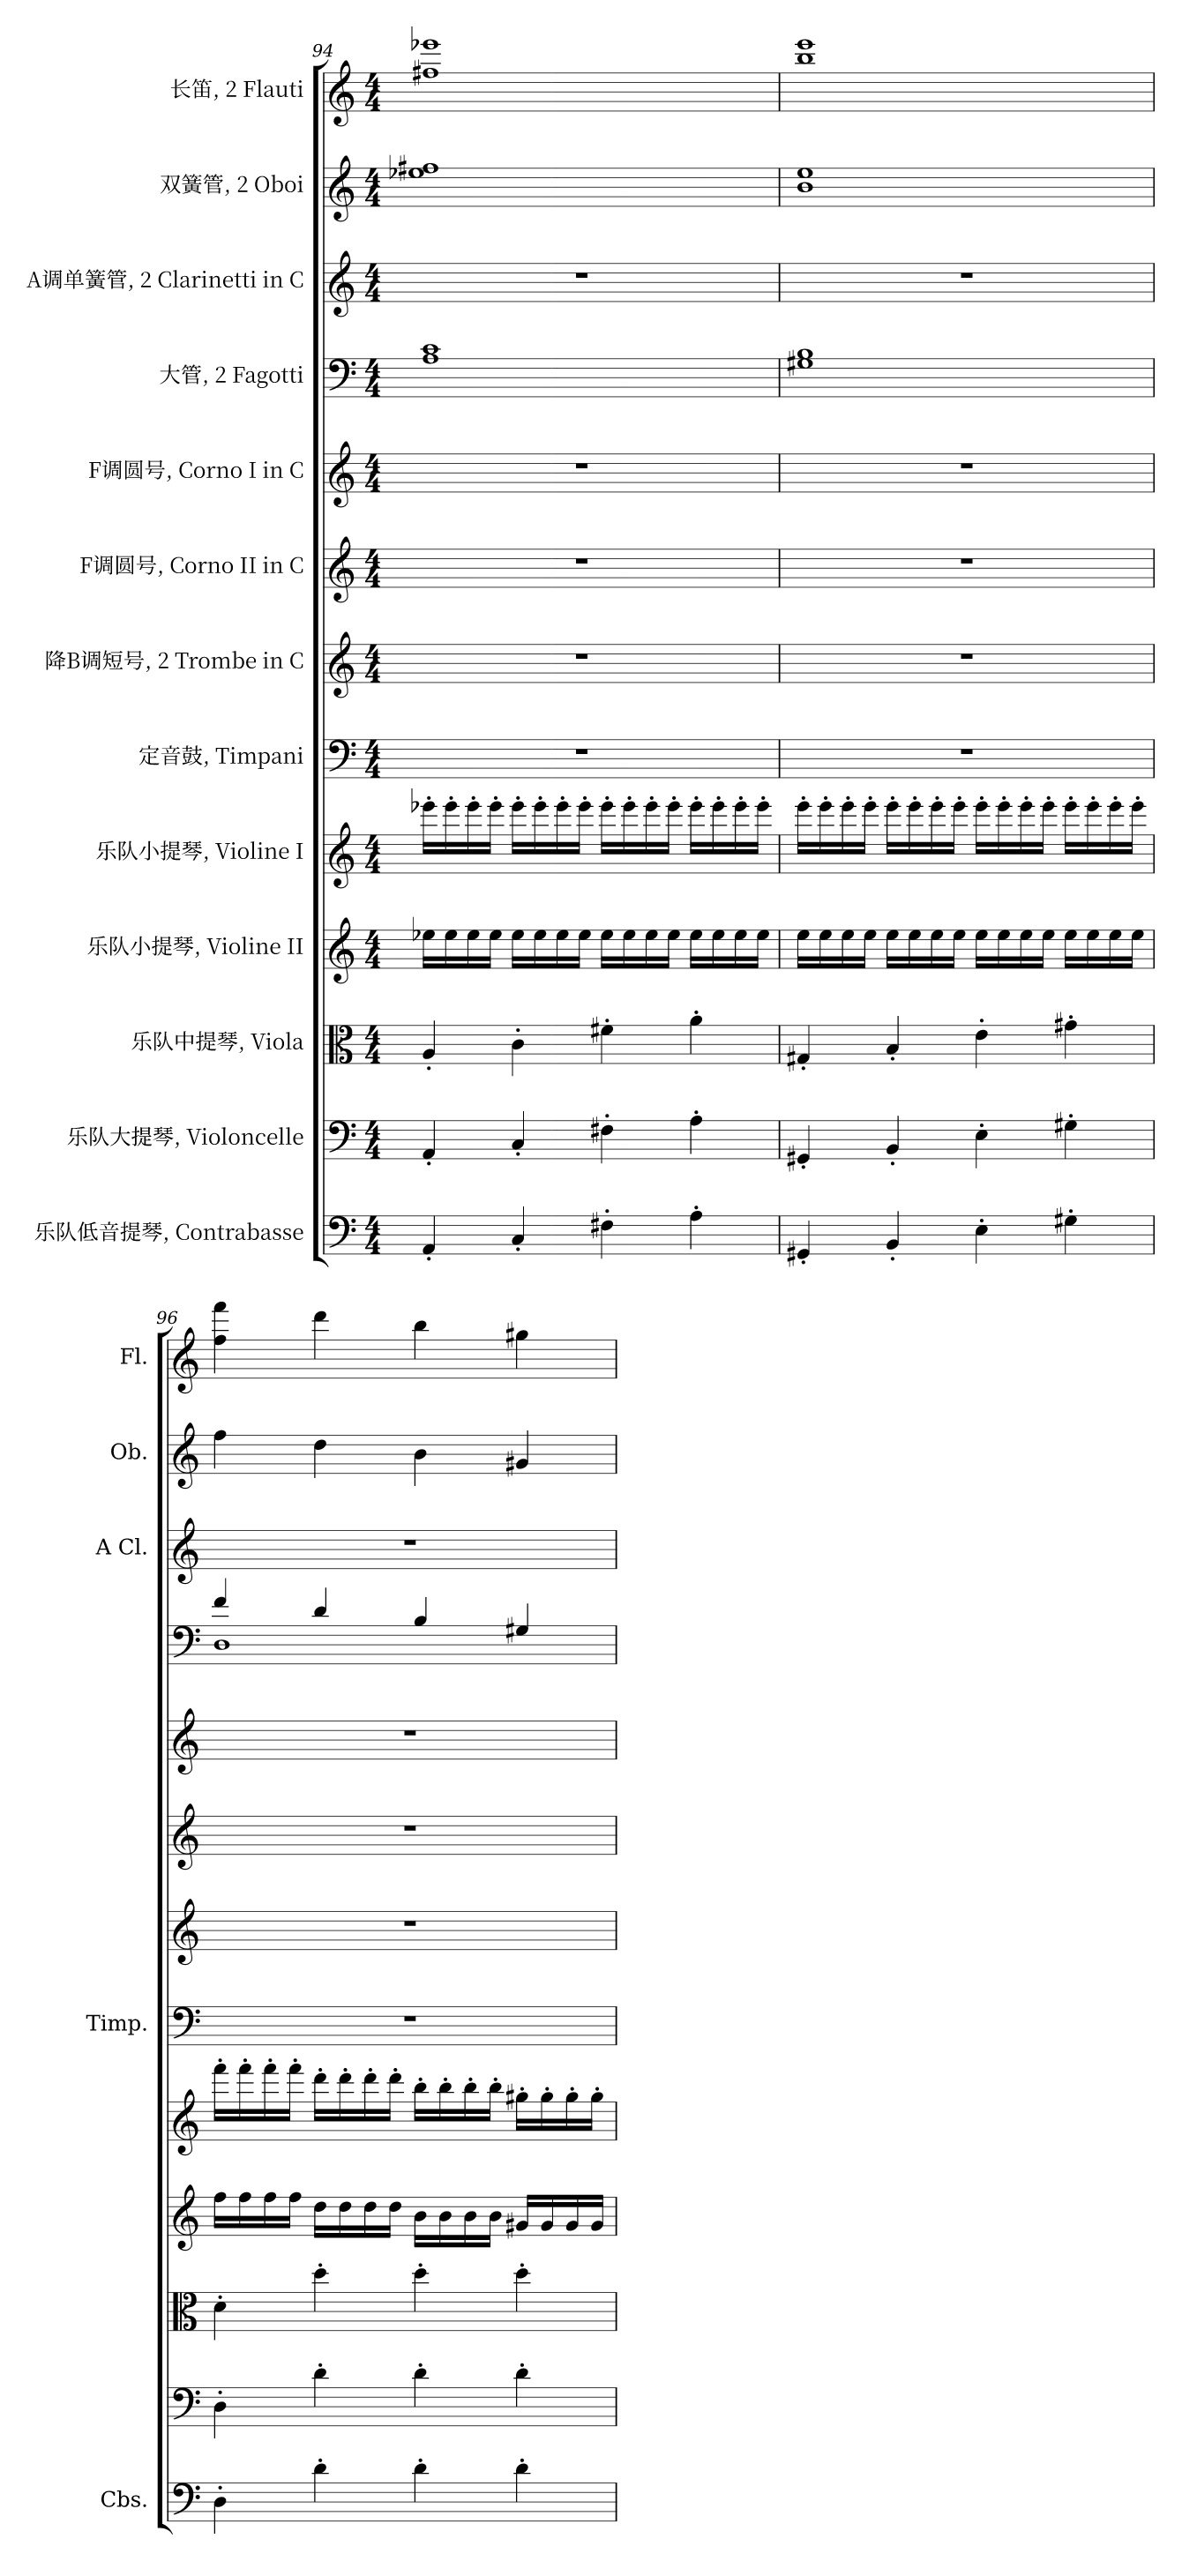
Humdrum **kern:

**kern	**kern	**kern	**kern	**kern	**kern	**kern	**kern	**kern	**kern	**kern	**kern	**kern
*part13	*part12	*part11	*part10	*part9	*part8	*part7	*part6	*part5	*part4	*part3	*part2	*part1
*staff13	*staff12	*staff11	*staff10	*staff9	*staff8	*staff7	*staff6	*staff5	*staff4	*staff3	*staff2	*staff1
*I"乐队低音提琴, Contrabasse	*I"乐队大提琴, Violoncelle	*I"乐队中提琴, Viola	*I"乐队小提琴, Violine II	*I"乐队小提琴, Violine I	*I"定音鼓, Timpani	*I"降B调短号, 2 Trombe in C	*I"F调圆号, Corno II in C	*I"F调圆号, Corno I in C	*I"大管, 2 Fagotti	*I"A调单簧管, 2 Clarinetti in C	*I"双簧管, 2 Oboi	*I"长笛, 2 Flauti
*I'Cbs.	*	*	*	*	*I'Timp.	*	*	*	*	*I'A Cl.	*I'Ob.	*I'Fl.
!!LO:PB:g=z
*clefF4	*clefF4	*clefC3	*clefG2	*clefG2	*clefF4	*clefG2	*clefG2	*clefG2	*clefF4	*clefG2	*clefG2	*clefG2
*ITrd7c12	*	*	*	*	*	*ITrd1c2	*ITrd4c7	*ITrd4c7	*	*ITrd2c3	*	*
*k[]	*k[]	*k[]	*k[]	*k[]	*k[]	*k[b-e-]	*k[b-]	*k[b-]	*k[]	*k[f#c#g#]	*k[]	*k[]
*M4/4	*M4/4	*M4/4	*M4/4	*M4/4	*M4/4	*M4/4	*M4/4	*M4/4	*M4/4	*M4/4	*M4/4	*M4/4
*MM198	*MM198	*MM198	*MM198	*MM198	*MM198	*MM198	*MM198	*MM198	*MM198	*MM198	*MM198	*MM198
=94	=94	=94	=94	=94	=94	=94	=94	=94	=94	=94	=94	=94
4AAA'/	4AA'/	4A'/	16ee-X\LL	16eee-X'\LL	1r	1r	1r	1r	1A 1c	1r	1ee-X 1ff#X	1ff#X 1eee-X
.	.	.	16ee-\	16eee-'\	.	.	.	.	.	.	.	.
.	.	.	16ee-\	16eee-'\	.	.	.	.	.	.	.	.
.	.	.	16ee-\JJ	16eee-'\JJ	.	.	.	.	.	.	.	.
4CC'/	4C'/	4c'\	16ee-\LL	16eee-'\LL	.	.	.	.	.	.	.	.
.	.	.	16ee-\	16eee-'\	.	.	.	.	.	.	.	.
.	.	.	16ee-\	16eee-'\	.	.	.	.	.	.	.	.
.	.	.	16ee-\JJ	16eee-'\JJ	.	.	.	.	.	.	.	.
4FF#X'\	4F#X'\	4f#X'\	16ee-\LL	16eee-'\LL	.	.	.	.	.	.	.	.
.	.	.	16ee-\	16eee-'\	.	.	.	.	.	.	.	.
.	.	.	16ee-\	16eee-'\	.	.	.	.	.	.	.	.
.	.	.	16ee-\JJ	16eee-'\JJ	.	.	.	.	.	.	.	.
4AA'\	4A'\	4a'\	16ee-\LL	16eee-'\LL	.	.	.	.	.	.	.	.
.	.	.	16ee-\	16eee-'\	.	.	.	.	.	.	.	.
.	.	.	16ee-\	16eee-'\	.	.	.	.	.	.	.	.
.	.	.	16ee-\JJ	16eee-'\JJ	.	.	.	.	.	.	.	.
!!LO:PB:g=z
=95	=95	=95	=95	=95	=95	=95	=95	=95	=95	=95	=95	=95
*	*	*	*	*	*	*	*	*	*	*	*	*MM198
4GGG#X'/	4GG#X'/	4G#X'/	16ee\LL	16eee'\LL	1r	1r	1r	1r	1G#X 1B	1r	1b 1ee	1bb 1eee
.	.	.	16ee\	16eee'\	.	.	.	.	.	.	.	.
.	.	.	16ee\	16eee'\	.	.	.	.	.	.	.	.
.	.	.	16ee\JJ	16eee'\JJ	.	.	.	.	.	.	.	.
4BBB'/	4BB'/	4B'/	16ee\LL	16eee'\LL	.	.	.	.	.	.	.	.
.	.	.	16ee\	16eee'\	.	.	.	.	.	.	.	.
.	.	.	16ee\	16eee'\	.	.	.	.	.	.	.	.
.	.	.	16ee\JJ	16eee'\JJ	.	.	.	.	.	.	.	.
4EE'\	4E'\	4e'\	16ee\LL	16eee'\LL	.	.	.	.	.	.	.	.
.	.	.	16ee\	16eee'\	.	.	.	.	.	.	.	.
.	.	.	16ee\	16eee'\	.	.	.	.	.	.	.	.
.	.	.	16ee\JJ	16eee'\JJ	.	.	.	.	.	.	.	.
4GG#X'\	4G#X'\	4g#X'\	16ee\LL	16eee'\LL	.	.	.	.	.	.	.	.
.	.	.	16ee\	16eee'\	.	.	.	.	.	.	.	.
.	.	.	16ee\	16eee'\	.	.	.	.	.	.	.	.
.	.	.	16ee\JJ	16eee'\JJ	.	.	.	.	.	.	.	.
!!LO:PB:g=z
=96	=96	=96	=96	=96	=96	=96	=96	=96	=96	=96	=96	=96
*	*	*	*	*	*	*	*	*	*	*	*	*MM198
*	*	*	*	*	*	*	*	*	*^	*	*	*
4DD'\	4D'\	4d'\	16ff\LL	16fff'\LL	1r	1r	1r	1r	4f/	1D	1r	4ff\	4ff\ 4fff\
.	.	.	16ff\	16fff'\	.	.	.	.	.	.	.	.	.
.	.	.	16ff\	16fff'\	.	.	.	.	.	.	.	.	.
.	.	.	16ff\JJ	16fff'\JJ	.	.	.	.	.	.	.	.	.
4D'\	4d'\	4dd'\	16dd\LL	16ddd'\LL	.	.	.	.	4d/	.	.	4dd\	4ddd\
.	.	.	16dd\	16ddd'\	.	.	.	.	.	.	.	.	.
.	.	.	16dd\	16ddd'\	.	.	.	.	.	.	.	.	.
.	.	.	16dd\JJ	16ddd'\JJ	.	.	.	.	.	.	.	.	.
*	*	*	*	*	*	*	*	*	*	*	*	*	*MM213
4D'\	4d'\	4dd'\	16b\LL	16bb'\LL	.	.	.	.	4B/	.	.	4b\	4bb\
.	.	.	16b\	16bb'\	.	.	.	.	.	.	.	.	.
.	.	.	16b\	16bb'\	.	.	.	.	.	.	.	.	.
.	.	.	16b\JJ	16bb'\JJ	.	.	.	.	.	.	.	.	.
4D'\	4d'\	4dd'\	16g#X/LL	16gg#X'\LL	.	.	.	.	4G#X/	.	.	4g#X/	4gg#X\
.	.	.	16g#/	16gg#'\	.	.	.	.	.	.	.	.	.
.	.	.	16g#/	16gg#'\	.	.	.	.	.	.	.	.	.
.	.	.	16g#/JJ	16gg#'\JJ	.	.	.	.	.	.	.	.	.
*	*	*	*	*	*	*	*	*	*v	*v	*	*	*
=	=	=	=	=	=	=	=	=	=	=	=	=
*-	*-	*-	*-	*-	*-	*-	*-	*-	*-	*-	*-	*-
